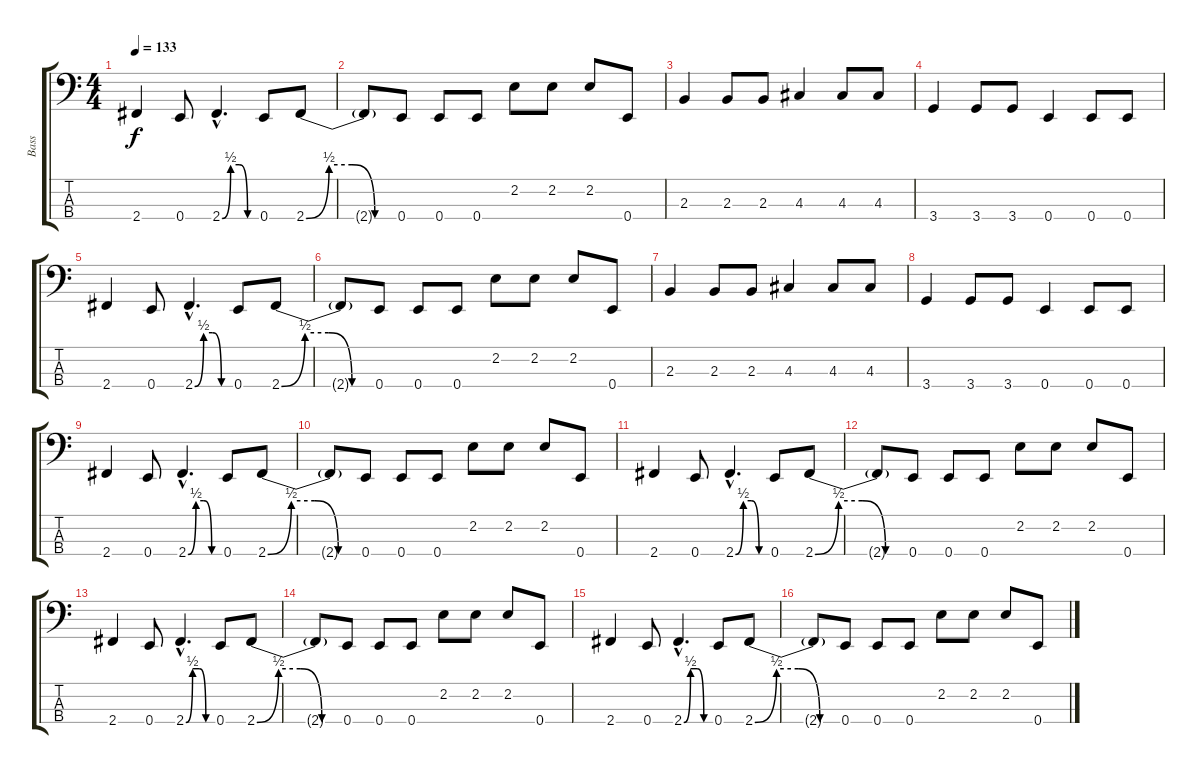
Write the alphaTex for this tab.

\track ("Bass" "Bass") {instrument electricbasspick}
\staff {score tabs}
\tuning (G2 D2 A1 E1) {hide}
\ts (4 4)
\tempo 133
\clef f4
\ks c
2.4.4{dy f} 0.4.8 2.4{be (custom 0 0 15 2 30 2 45 0 60 0) hac}.4{d} 0.4.8 2.4{be (custom 0 0 15 2 30 2 45 0 60 0)}.8 |
2.4{t}.8 0.4.8 0.4.8 0.4.8 2.2.8 2.2.8 2.2.8 0.4.8 |
2.3.4 2.3.8 2.3.8 4.3.4 4.3.8 4.3.8 |
3.4.4 3.4.8 3.4.8 0.4.4 0.4.8 0.4.8 |
2.4.4 0.4.8 2.4{be (custom 0 0 15 2 30 2 45 0 60 0) hac}.4{d} 0.4.8 2.4{be (custom 0 0 15 2 30 2 45 0 60 0)}.8 |
2.4{t}.8 0.4.8 0.4.8 0.4.8 2.2.8 2.2.8 2.2.8 0.4.8 |
2.3.4 2.3.8 2.3.8 4.3.4 4.3.8 4.3.8 |
3.4.4 3.4.8 3.4.8 0.4.4 0.4.8 0.4.8 |
2.4.4 0.4.8 2.4{be (custom 0 0 15 2 30 2 45 0 60 0) hac}.4{d} 0.4.8 2.4{be (custom 0 0 15 2 30 2 45 0 60 0)}.8 |
2.4{t}.8 0.4.8 0.4.8 0.4.8 2.2.8 2.2.8 2.2.8 0.4.8 |
2.4.4 0.4.8 2.4{be (custom 0 0 15 2 30 2 45 0 60 0) hac}.4{d} 0.4.8 2.4{be (custom 0 0 15 2 30 2 45 0 60 0)}.8 |
2.4{t}.8 0.4.8 0.4.8 0.4.8 2.2.8 2.2.8 2.2.8 0.4.8 |
2.4.4 0.4.8 2.4{be (custom 0 0 15 2 30 2 45 0 60 0) hac}.4{d} 0.4.8 2.4{be (custom 0 0 15 2 30 2 45 0 60 0)}.8 |
2.4{t}.8 0.4.8 0.4.8 0.4.8 2.2.8 2.2.8 2.2.8 0.4.8 |
2.4.4 0.4.8 2.4{be (custom 0 0 15 2 30 2 45 0 60 0) hac}.4{d} 0.4.8 2.4{be (custom 0 0 15 2 30 2 45 0 60 0)}.8 |
2.4{t}.8 0.4.8 0.4.8 0.4.8 2.2.8 2.2.8 2.2.8 0.4.8
